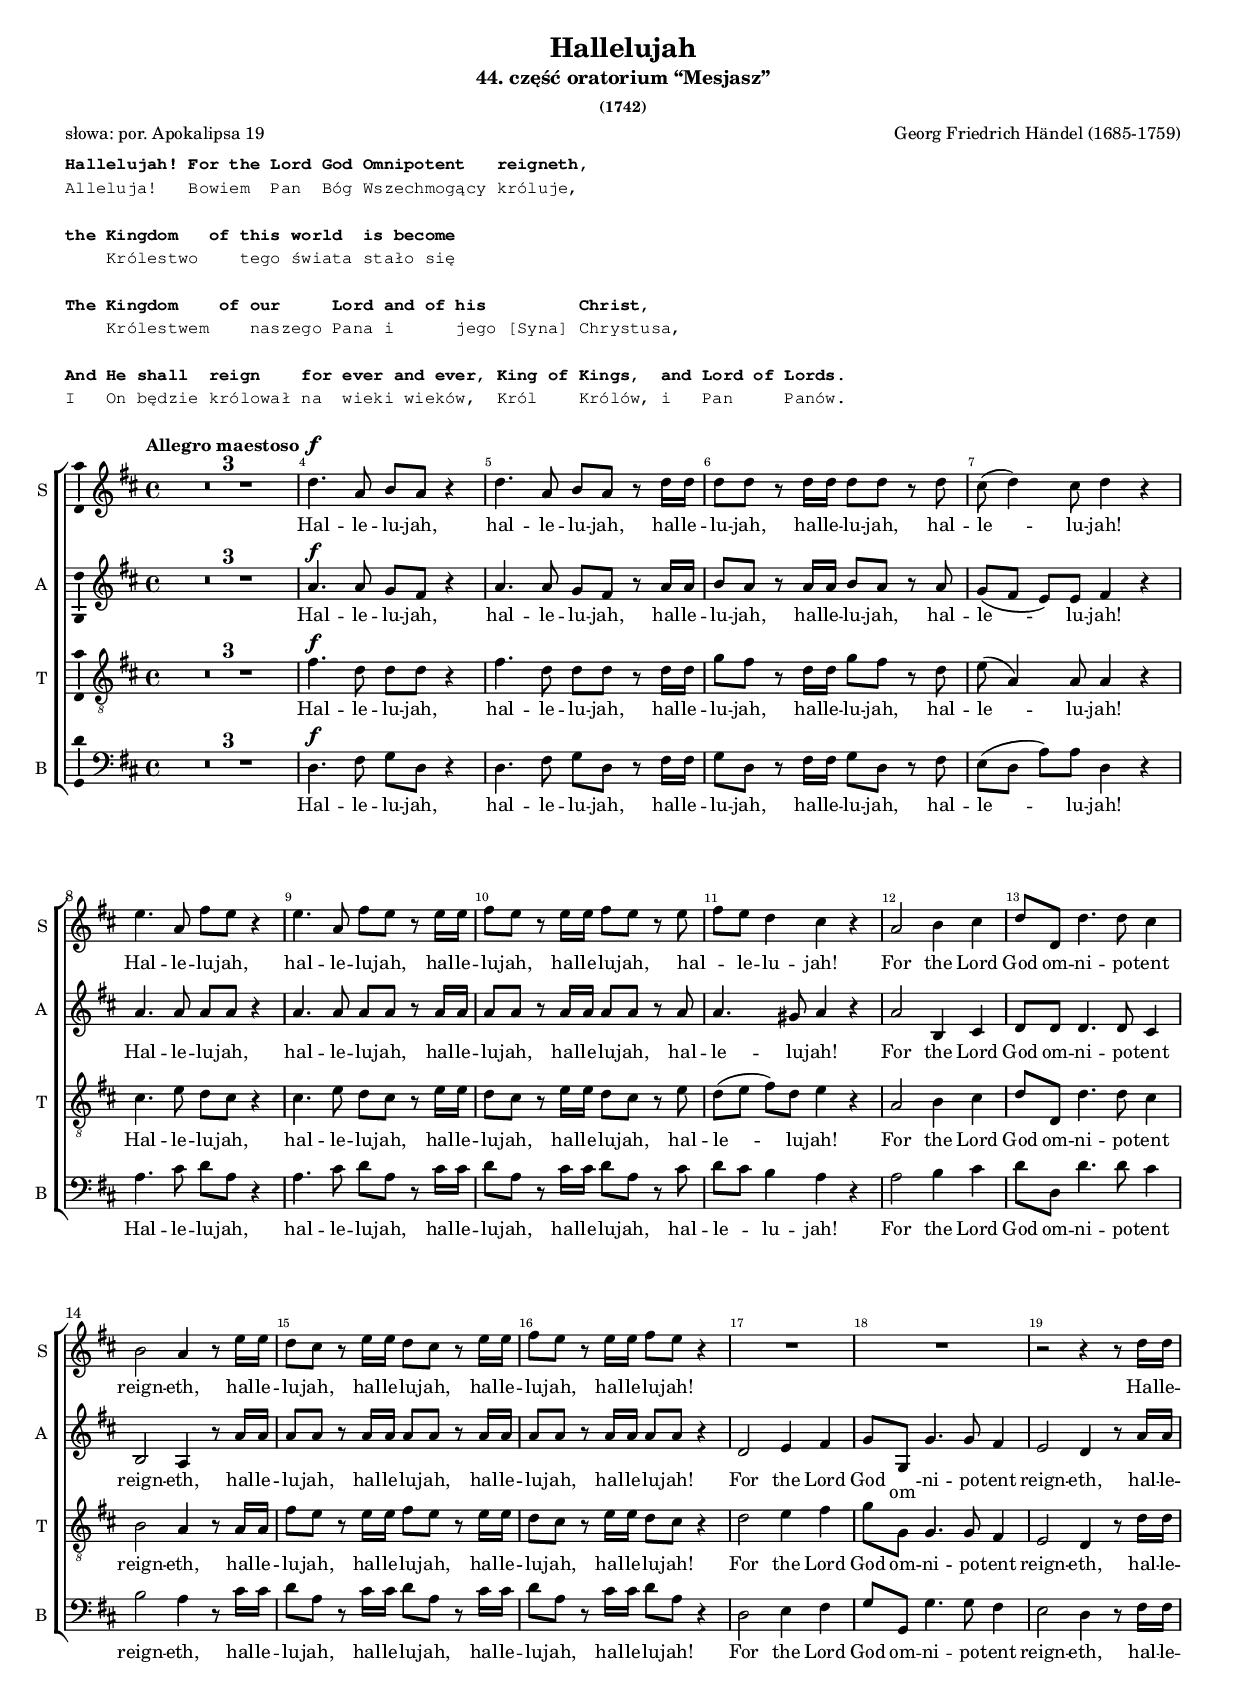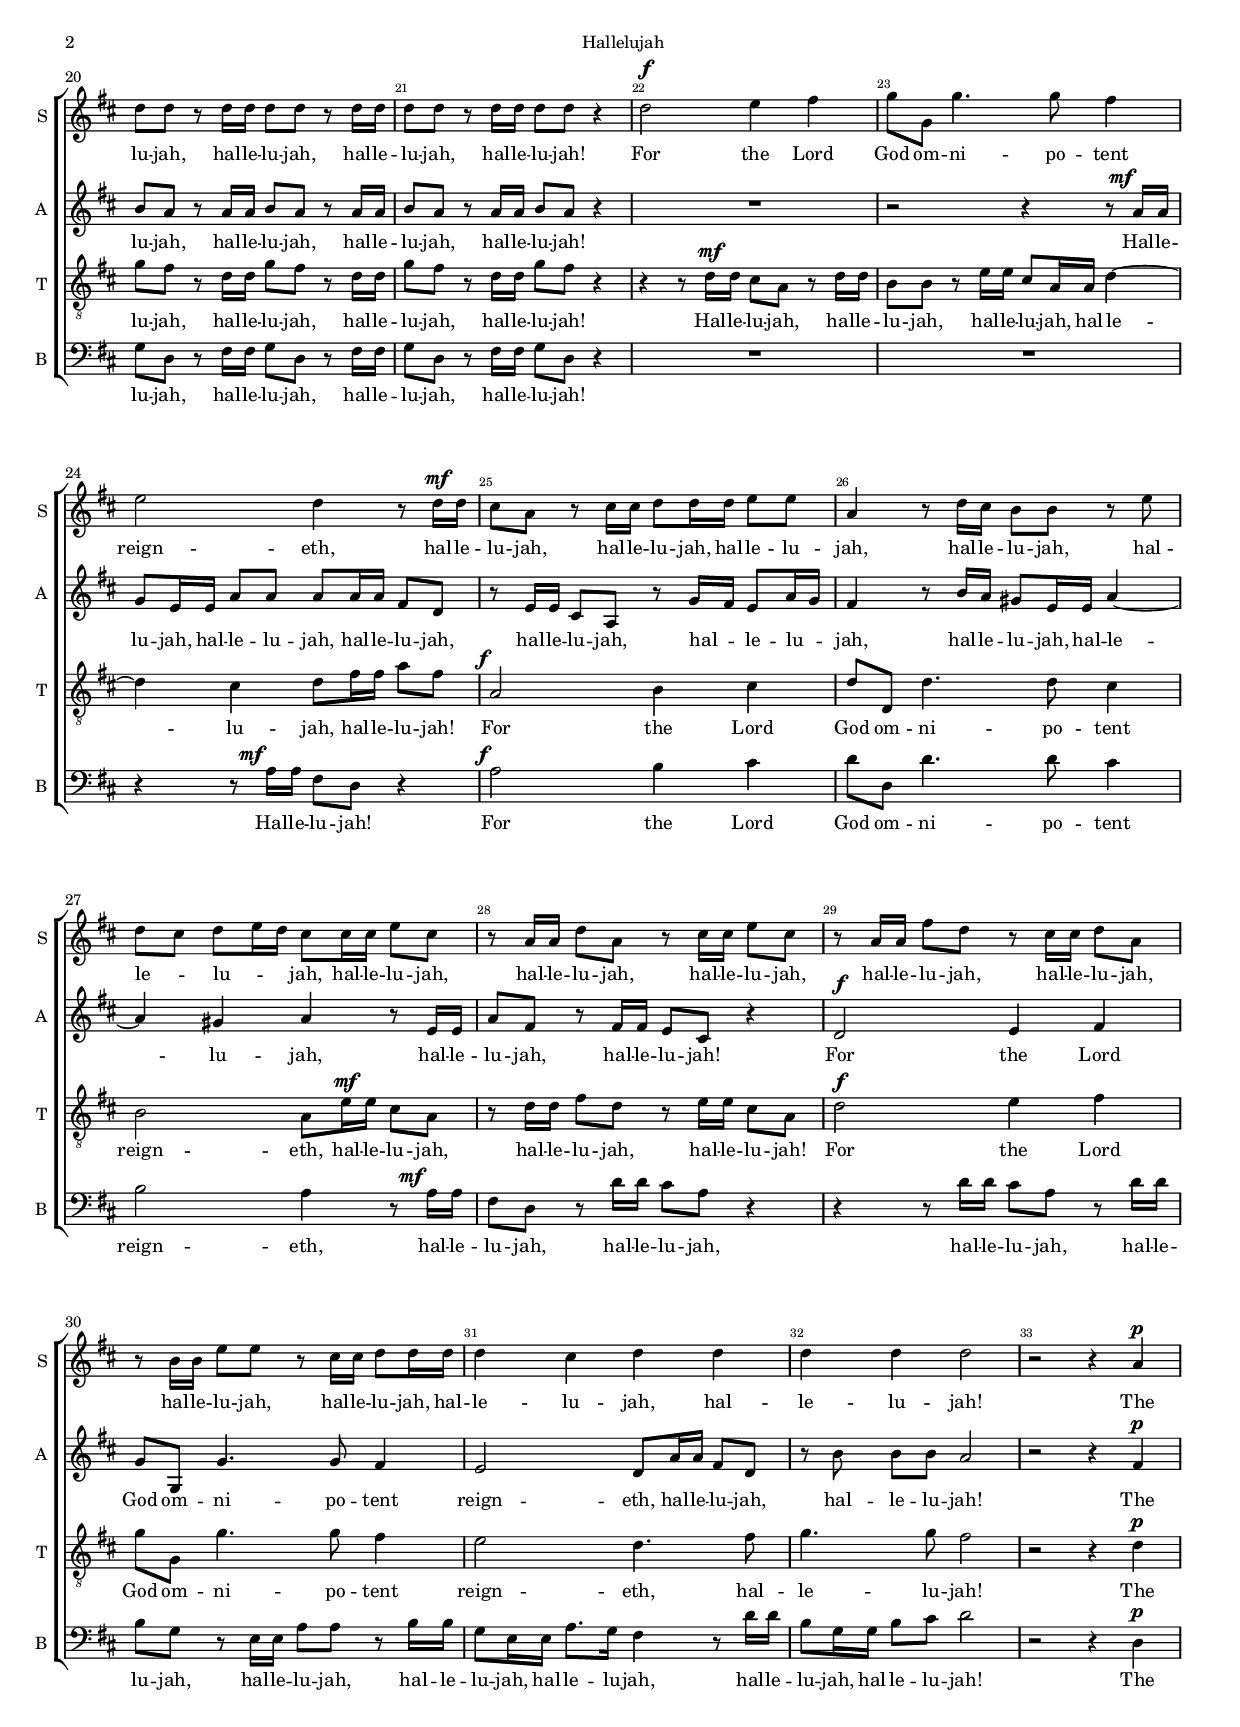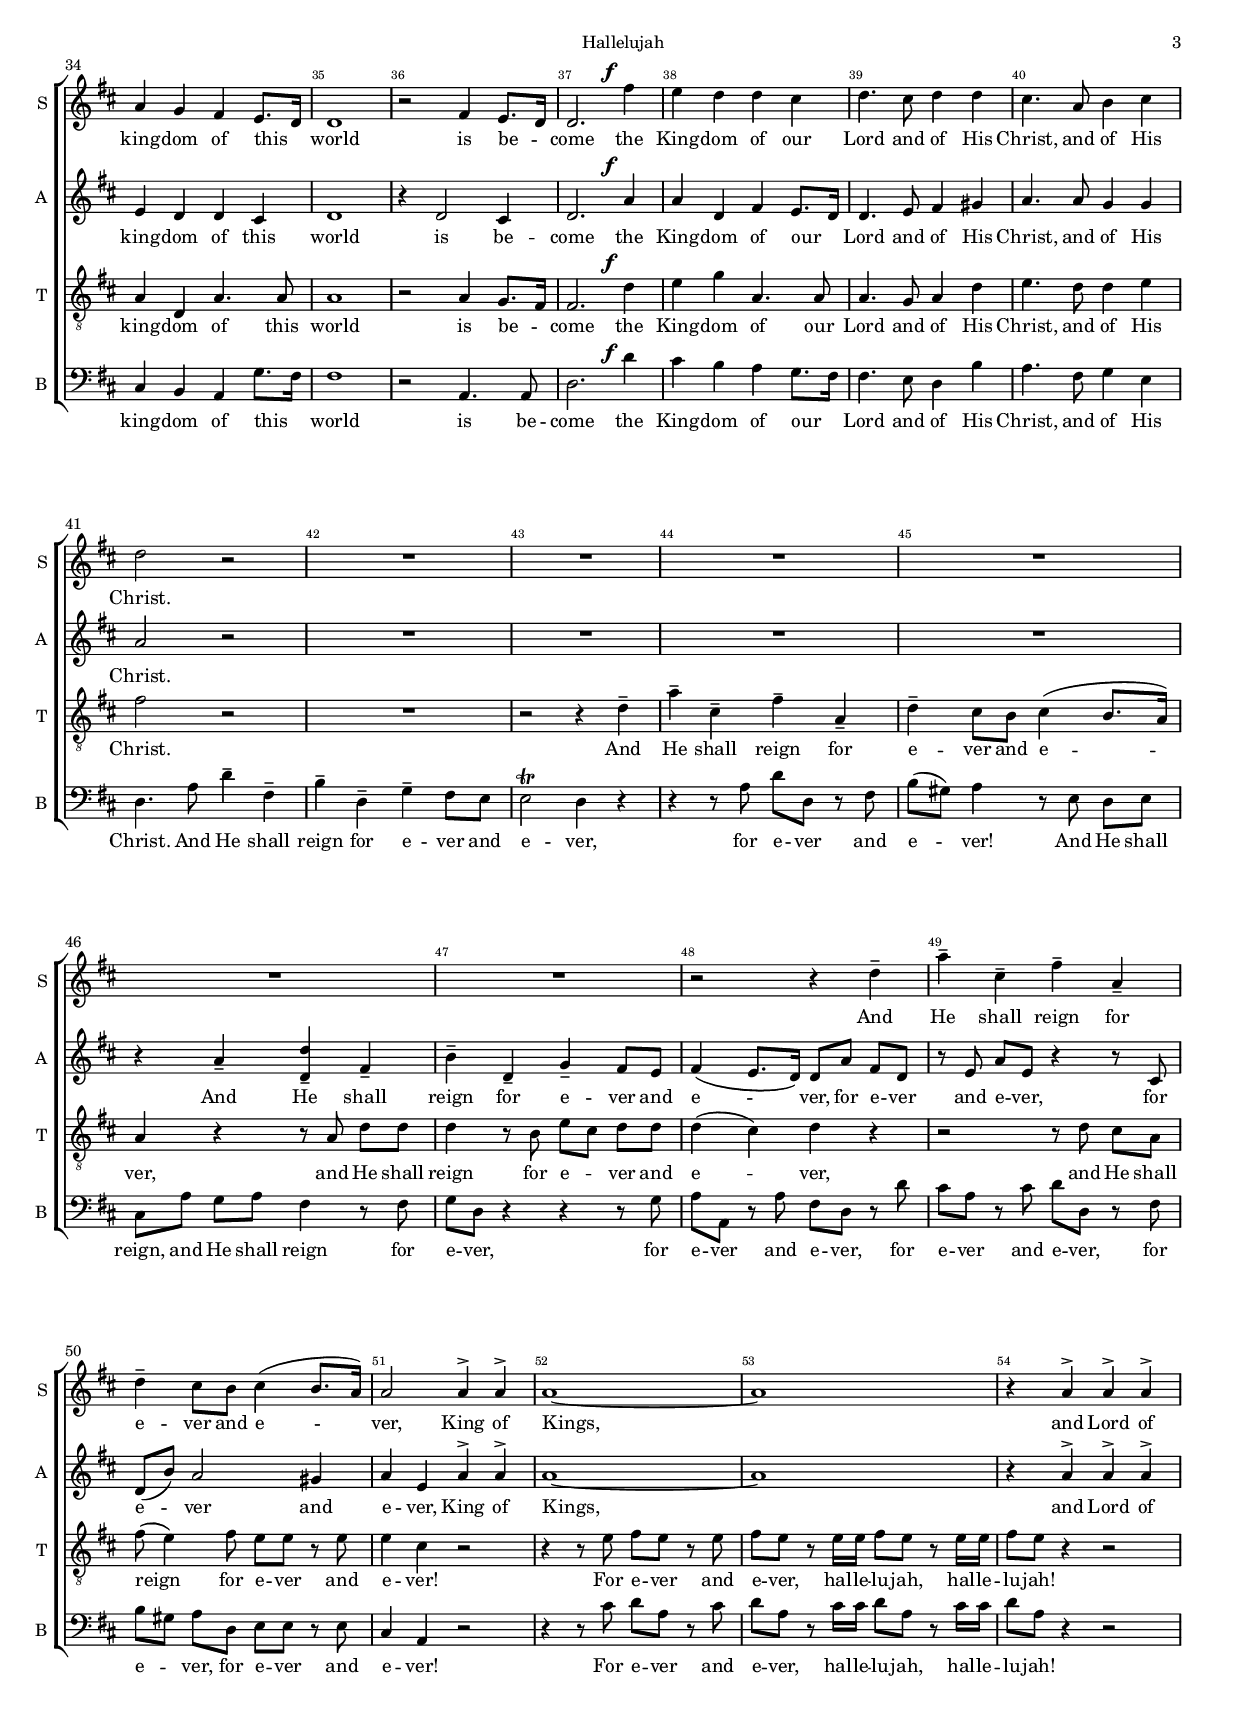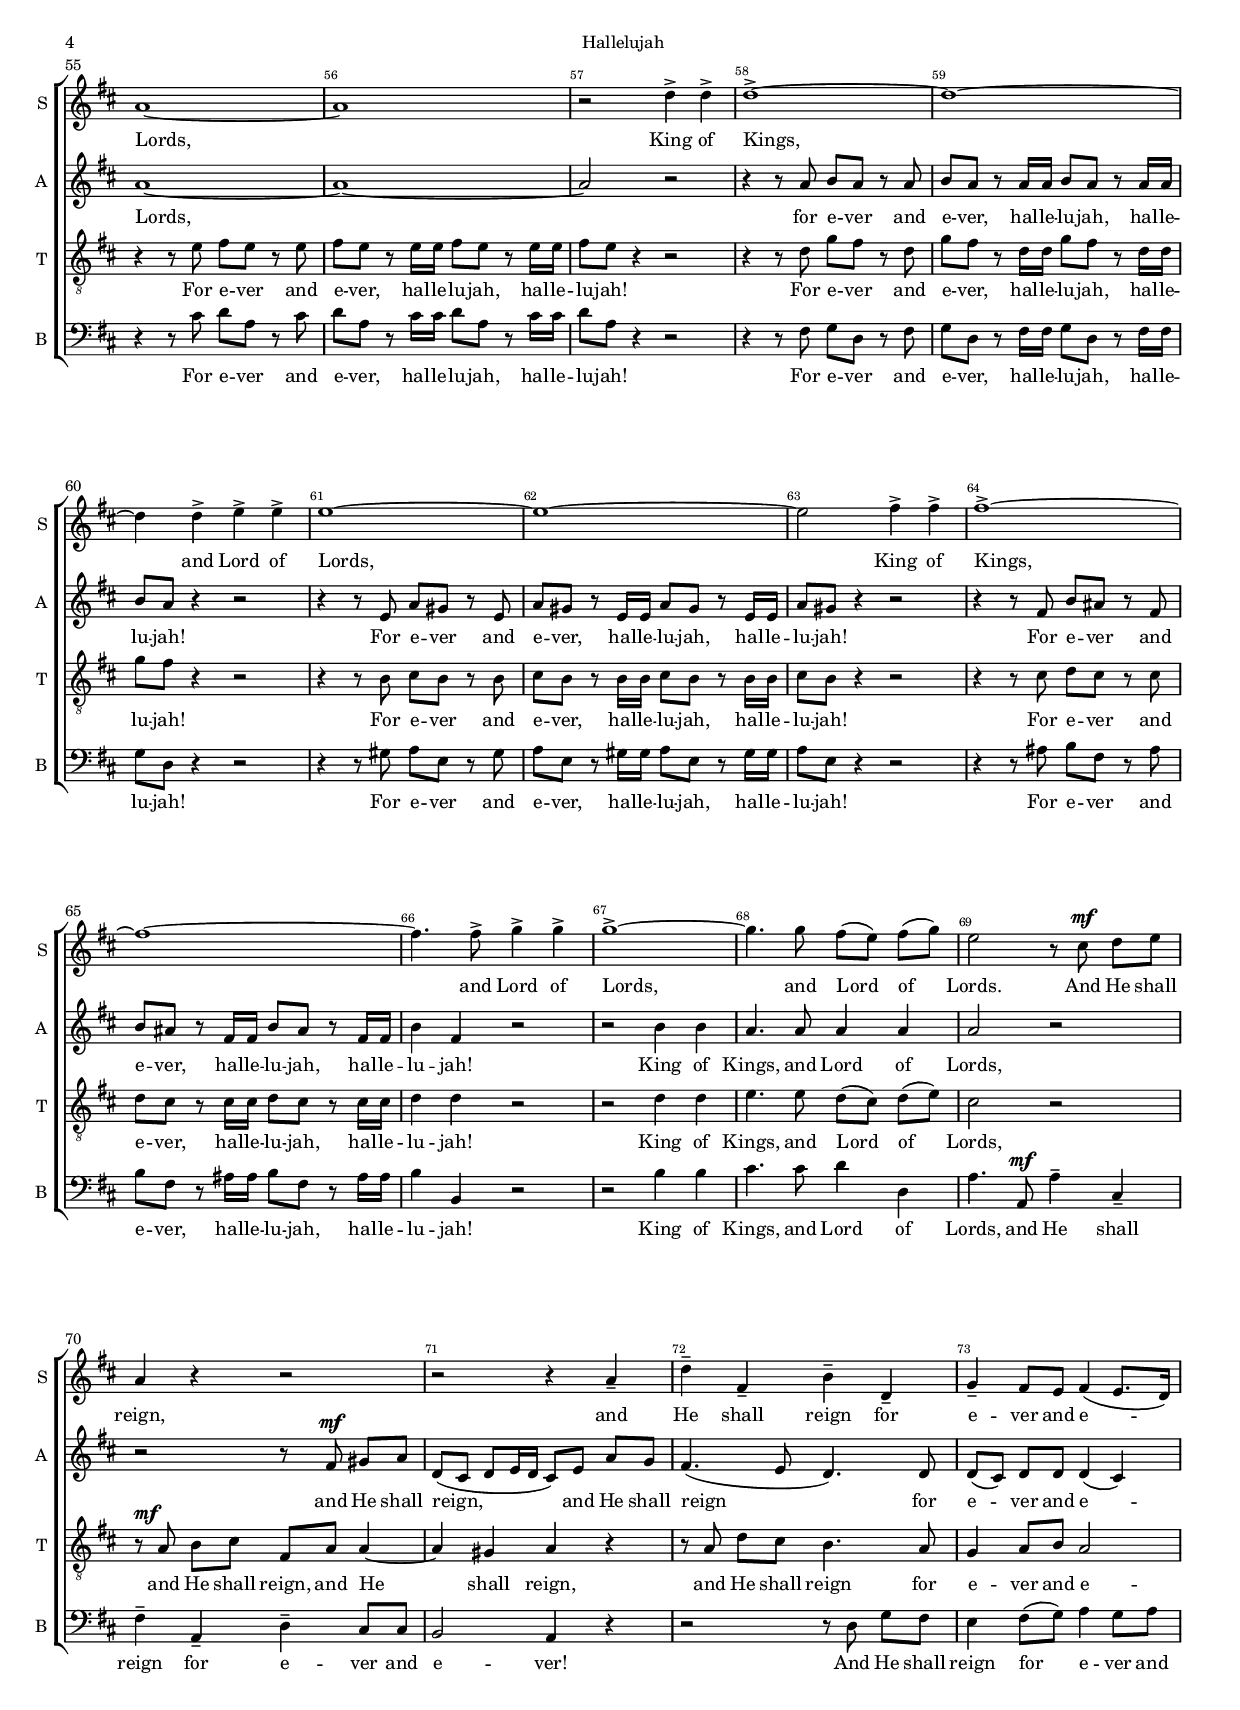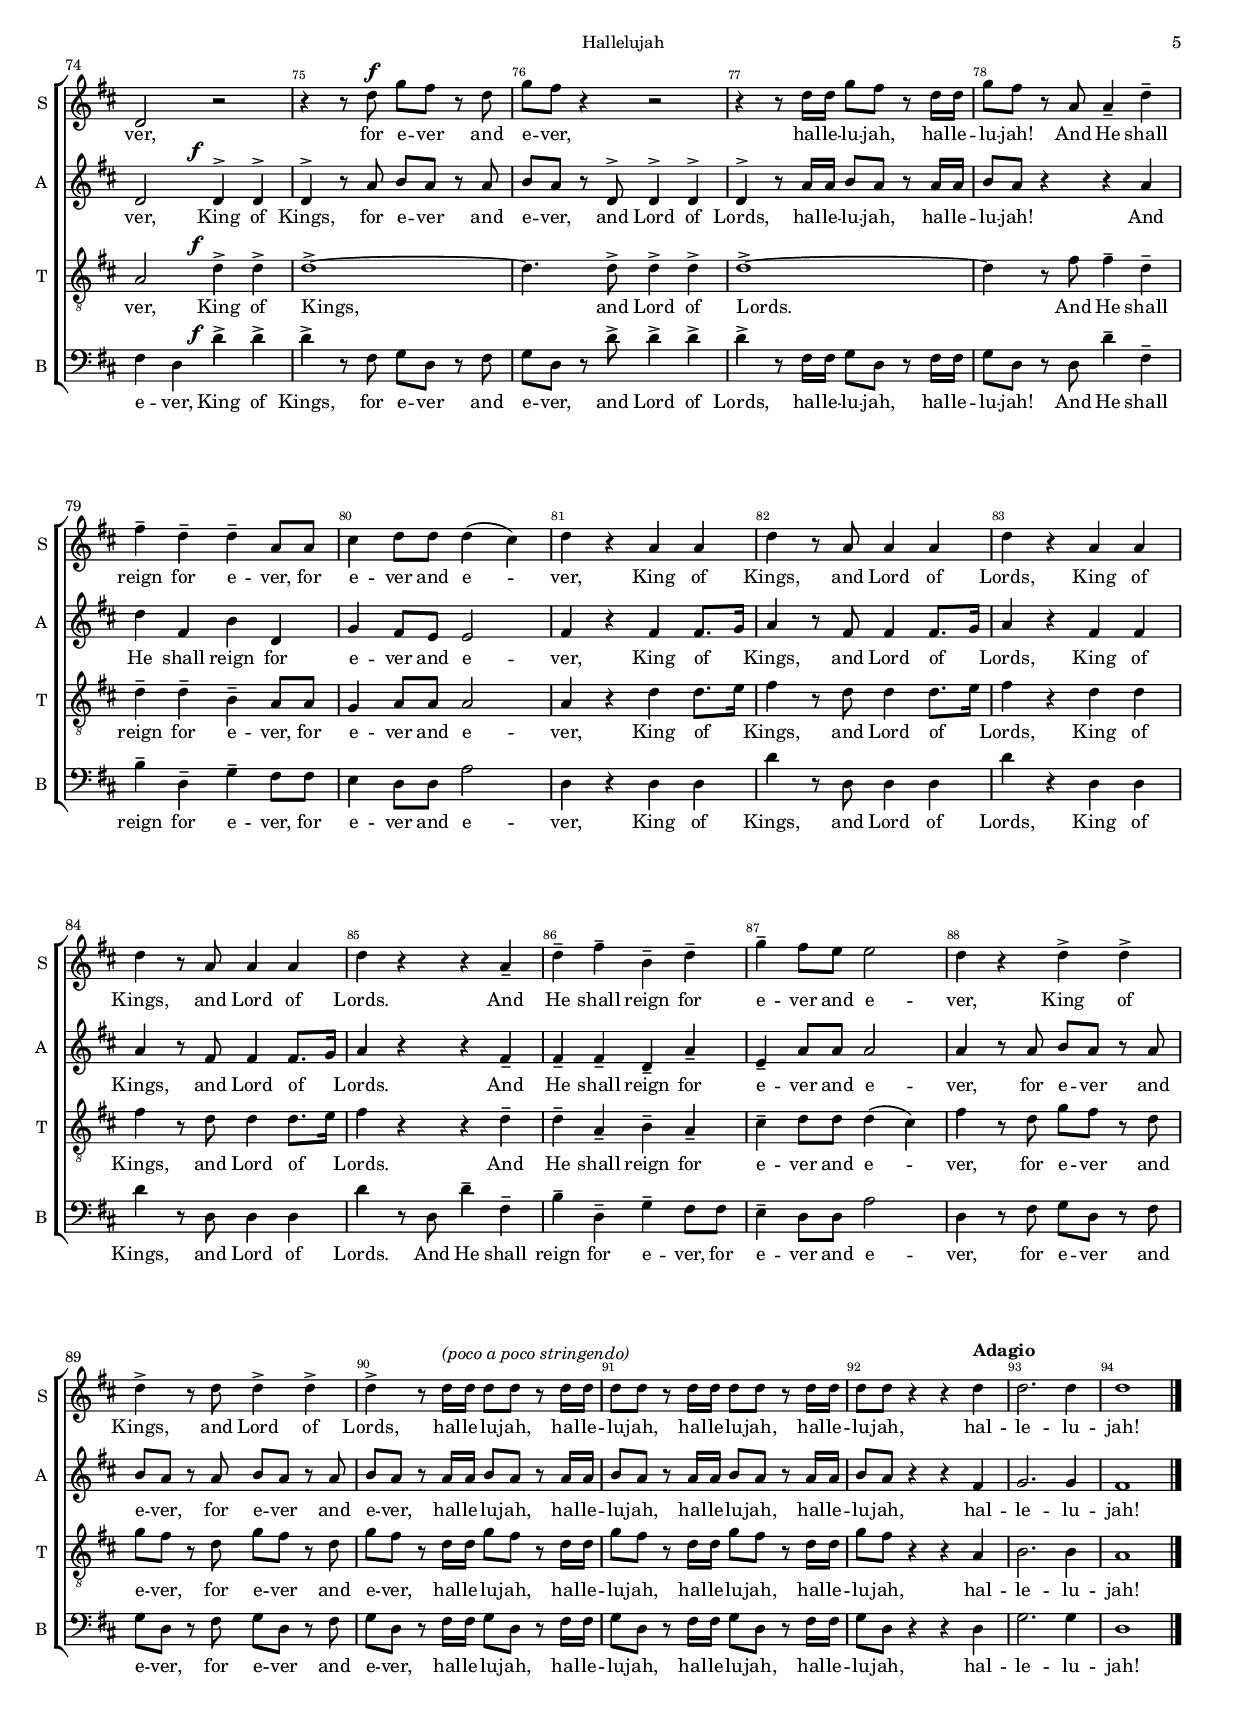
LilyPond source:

%{
  proper hyphenation of ever = ?
%}

\version "2.17.3"
#(set-global-staff-size 15)

\paper {
  %system-count = #19
  %page-count = #5
  %ragged-last-bottom = ##f
  top-markup-spacing #'basic-distance = #3
  markup-system-spacing #'basic-distance = #40
  top-system-spacing #'basic-distance = #6
  last-bottom-spacing #'basic-distance = #6
  top-margin = 6 \mm
  bottom-margin = 6 \mm
  left-margin = 11 \mm

  oddHeaderMarkup = \markup \fill-line {
    " "
    \on-the-fly #not-first-page \fromproperty #'header:title
    \on-the-fly #print-page-number-check-first
    \fromproperty #'page:page-number-string
  }
  evenHeaderMarkup = \markup \fill-line {
    \on-the-fly #print-page-number-check-first
    \fromproperty #'page:page-number-string
    \on-the-fly #not-first-page \fromproperty #'header:title
    " "
  }
}

\header	{
  title = "Hallelujah"
  subtitle = "44. część oratorium “Mesjasz”"
  subsubtitle = "(1742)"
  poet = "słowa: por. Apokalipsa 19"
  composer = "Georg Friedrich Händel (1685-1759)"

}

%--------------------------------CONTENT--------------------------------

translation = \markup {
  \typewriter {
    \column {
      " "
      \bold
      "Hallelujah! For the Lord God Omnipotent   reigneth,"
      "Alleluja!   Bowiem  Pan  Bóg Wszechmogący króluje,"
      " "
      \bold
      "the Kingdom   of this world  is become"
      "    Królestwo    tego świata stało się"
      " "
      \bold
      "The Kingdom    of our     Lord and of his         Christ,"
      "    Królestwem    naszego Pana i      jego [Syna] Chrystusa,"
      " "
      \bold
      "And He shall  reign    for ever and ever, King of Kings,  and Lord of Lords."
      "I   On będzie królował na  wieki wieków,  Król    Królów, i   Pan     Panów."
    }
  }
}

sopranomelody =	\relative c'' {
  \dynamicUp
  \key d \major
  \time 4/4
  \tempo "Allegro maestoso" 4=110
  \set Score.tempoHideNote = ##t
  R1*3
  d4.\f a8 b  a  r4 |
  d4. a8 b  a  r d16  d  |
  d8  d  r d16  d  d8  d  r d |
  cis8 ( d4 ) cis8 d4 r |
  % 8
  e4. a,8 fis'8  e8  r4 |
  e4. a,8 fis'8  e8  r8 e16  e16  |
  fis8  e8  r8 e16  e16  fis8  e8  r8 e8 |
  fis8  e8  d4 cis4 r4 |
  % 12
  a2 b4 cis4 |
  d8  d,8  d'4. d8 cis4 |
  b2 a4 r8 e'16  e16  |
  d8  cis8  r8 e16  e16  d8  cis8  r8 e16  e16  |
  fis8  e8  r8 e16  e16  fis8  e8  r4 |
  % 17
  R1 | R1 | r2 r4 r8 d16  d16  |
  d8  d8  r8 d16  d16  d8  d8  r8 d16  d16  |
  d8  d8  r8 d16  d16  d8  d8  r4 |
  % 22
  d2 \f e4 fis4 |
  g8  g,8  g'4. g8 fis4 |
  e2 d4 r8 d16\mf d16  |
  cis8  a8  r8 cis16  cis16  d8 d16  d16  e8  e8  |
  a,4 r8 d16  cis16  b8  b8  r8 e8 |
  % 27
  d8 [ cis8 ] d8 [ e16 d16 ] cis8 cis16  cis16  e8  cis8  |
  r8 a16  a16  d8  a8  r8 cis16  cis16  e8  cis8  |
  r8 a16  a16  fis'8  d8  r8 cis16  cis16  d8  a8  |
  r8 b16  b16  e8  e8  r8 cis16  cis16  d8 d16  d16  |
  % 31
  d4 cis4 d4 d4 |
  d4 d4 d2 | % \break
  % 33 
  r2 r4 a4 \p |
  a4 g4 fis4 e8.  d16  | d1 |
  r2 fis4 e8.  d16  |
  d2. fis'4-\tweak #'X-offset #-2.5 -\tweak #'Y-offset #-2 \f |
  % 38
  e4 d4 d4 cis4 |
  d4. cis8 d4 d4 | % \break
  cis4. a8 b4 cis4 |
  d2 r2 |  R1*4 |
  %\break | 
  R1*2 |
  % 48
  r2 r4 d4-- |
  a'4-- cis,4-- fis4-- a,4-- |
  d4-- cis8  b8  cis4 ( b8.  a16 )  |
  % 51
  a2 a4^> a4^> | a1 ~ | a1 |
  r4 a4^> a4^> a4^> | a1 ~ | a1 |
  % 57
  r2 d4-> d4-> | d1-> ~ | d1 ~ |
  d4 d4-> e4-> e4-> | e1 ~ | e1 ~ |
  % 63
  e2 fis4-> fis4-> | fis1-> ~ | fis1 ~ |
  fis4. fis8-> g4-> g4-> | g1-> ~ |
  % 68
  g4. g8 fis8 [(  e8 ])  fis8 [(  g8 ])  |
  e2 r8 cis8\mf d8 [ e8 ] |
  a,4 r4 r2 |
  % 71
  r2 r4 a4-- |
  d4-- fis,4-- b4-- d,4-- |
  g4-- fis8  e8  fis4 ( e8.  d16 )  |
  d2 r2 |
  r4 r8 d'8\f g8  fis8  r8 d8 |
  g8  fis8  r4 r2 |
  % 77
  r4 r8 d16  d16  g8  fis8  r8 d16  d16  |
  g8  fis8  r8 a,8 a4-- d4-- |
  fis4-- d4-- d4-- a8  a8  |
  cis4 d8  d8  d4 ( cis4 ) |
  % 81
  d4 r4 a4 a4 |
  d4 r8 a8 a4 a4 |
  d4 r4 a4 a4 |
  d4 r8 a8 a4 a4 |
  d4 r4 r4 a4-- |
  % 86
  d4-- fis4-- b,4-- d4-- |
  g4-- fis8  e8  e2 |
  d4 r4 d4-> d4-> |
  d4-> r8 d8 d4-> d4-> |
  % 90
  d4-> r8 d16 ^\markup{ \italic { (poco a poco stringendo) } }  d16  d8  d8  r8 d16  d16  |
  d8  d8  r8 d16  d16  d8  d8  r8 d16  d16  |
  d8  d8  r4 r4 \tempo Adagio 4=60 d4 |
  d2. d4 | d1
  \bar "|."
}
altomelody = \relative f' {
  \dynamicUp
  \key d \major
  \time 4/4
  \tempo "Allegro maestoso" 4=110
  \set Score.tempoHideNote = ##t
  R1*3
  a4.\f  a8 g8  fis8  r4 |
  a4. a8 g8  fis8  r8 a16  a16  |
  b8  a8  r8 a16  a16  b8  a8  r8 a8 |
  g8 [(  fis8 ] e8 ) e8 fis4 r4 |
  % 8
  a4. a8 a8  a8  r4 |
  a4. a8 a8  a8  r8 a16  a16  |
  a8  a8  r8 a16  a16  a8  a8  r8 a8 |
  a4. gis8 a4 r4 |
  % 12
  a2 b,4 cis4 |
  d8  d8  d4. d8 cis4 |
  b2 a4 r8 a'16  a16  |
  a8  a8  r8 a16  a16  a8  a8  r8 a16  a16  |
  a8  a8  r8 a16  a16  a8  a8  r4 |
  % 17
  d,2 e4 fis4 |
  g8  g,8  g'4. g8 fis4 |
  e2 d4 r8 a'16  a16  |
  b8  a8  r8 a16  a16  b8  a8  r8 a16  a16  |
  b8  a8  r8 a16  a16  b8  a8  r4 |
  % 22
  R1 | r2 r4 r8 a16-\tweak #'X-offset #-3 -\tweak #'Y-offset #-2 \mf a16  |
  g8 e16  e16  a8  a8  a8 a16  a16  fis8  d8  |
  r8 e16  e16  cis8  a8  r8 g'16  fis16  e8 a16  g16  |
  fis4 r8 b16  a16  gis8 e16  e16  a4 ~ |
  a4 gis4 a4 r8 e16  e16  |
  a8  fis8  r8 fis16  fis16  e8  cis8  r4 |
  % 29
  d2 \f e4 fis4 |
  g8  g,8  g'4. g8 fis4 |
  e2 d8 a'16  a16  fis8  d8  |
  r8 b'8 b8 [ b8 ] a2 |
  % 33
  r2 r4 fis4 \p |
  e4 d4 d4 cis4 | d1 |
  r4 d2 cis4 |
  d2. a'4-\tweak #'X-offset #-2.5 -\tweak #'Y-offset #-2 \f |
  % 38
  a4 d,4 fis4 e8.  d16  |
  d4. e8 fis4 gis4 |
  a4. a8 g4 g4 |
  a2 r2 | R1*4 |
  % 46
  r4 a4-- <d, d'>4-- fis4-- |
  b4-- d,4-- g4-- fis8  e8  |
  fis4 ( e8.  d16 )  d8 [ a'8 ] fis8 [ d8 ] |
  r8 e8 a8 [ e8 ] r4 r8 cis8 |
  d8 (  b'8 )  a2 gis4 |
  % 51
  a4 e4 a4^> a4^> | a1 ~ | a1 |
  r4 a4^> a4^> a4^> | a1 ~ | a1 ~ | a2 r2 |
  % 58
  r4 r8 a8 b8  a8  r8 a8 |
  b8  a8  r8 a16  a16  b8  a8  r8 a16  a16  |
  b8  a8  r4 r2 |
  % 61
  r4 r8 e8 a8  gis8  r8 e8 |
  a8  gis8  r8 e16  e16  a8  gis8  r8 e16  e16  |
  a8  gis8  r4 r2 |
  % 64
  r4 r8 fis8 b8  ais8  r8 fis8 |
  b8  ais8  r8 fis16  fis16  b8  ais8  r8 fis16  fis16  |
  b4 fis4 r2 |
  % 67
  r2 b4 b4 |
  a4. a8 a4 a4 |
  a2 r2 |
  % 70
  r2 r8 fis8 \mf gis8 [ a8 ] |
  d,8 ( [ cis8 ] d8 [ e16 d16 ] cis8 )[ e8 ] a8  g8  |
  fis4. ( e8 d4. ) d8 |
  d8 ( [ cis8 ) ] d8 [ d8 ] d4 ( cis4 ) |
  % 74
  d2 d4 ^> -\tweak #'X-offset #-3 \f d4^> |
  d4^> r8 a'8 b8  a8  r8 a8 |
  b8  a8  r8 d,8^> d4^> d4^> |
  d4^> r8 a'16  a16  b8  a8  r8 a16  a16  |
  b8  a8  r4 r4 a4 |
  % 79
  d4 fis,4 b4 d,4 |
  g4 fis8  e8  e2 |
  fis4 r4 fis4 fis8.  g16  |
  a4 r8 fis8 fis4 fis8.  g16  |
  a4 r4 fis4 fis4 |
  a4 r8 fis8 fis4 fis8.  g16  |
  a4 r4 r4 fis4-- |
  % 86
  fis4-- fis4-- d4-- a'4-- |
  e4-- a8  a8  a2 |
  a4 r8 a8 b8  a8  r8 a8 |
  b8  a8  r8 a8 b8  a8  r8 a8 |
  % 90
  b8  a8  r8 a16  a16  b8  a8  r8 a16  a16  |
  b8  a8  r8 a16  a16  b8  a8  r8 a16  a16  |
  b8  a8  r4 r4 fis4 |
  g2. g4 | fis1
  \bar "|."
}
tenormelody = \relative c' {
  \dynamicUp
  \key d \major
  \time 4/4
  \tempo "Allegro maestoso" 4=110
  \set Score.tempoHideNote = ##t
  R1*3
  fis4.\f d8 d8  d8  r4 |
  fis4. d8 d8  d8  r8 d16  d16  |
  g8  fis8  r8 d16  d16  g8  fis8  r8 d8 |
  e8 ( a,4 ) a8 a4 r4 |
  % 8
  cis4. e8 d8  cis8  r4 |
  cis4. e8 d8  cis8  r8 e16  e16  |
  d8  cis8  r8 e16  e16  d8  cis8  r8 e8 |
  d8 ( [ e8 ] fis8 ) d8 e4 r4 |
  % 12
  a,2 b4 cis4 |
  d8  d,8  d'4. d8 cis4 |
  b2 a4 r8 a16  a16  |
  fis'8  e8  r8 e16  e16  fis8  e8  r8 e16  e16  |
  d8  cis8  r8 e16  e16  d8  cis8  r4 |
  % 17
  d2 e4 fis4 |
  g8  g,8  g4. g8 fis4 |
  e2 d4 r8 d'16  d16  |
  g8  fis8  r8 d16  d16  g8  fis8  r8 d16  d16  |
  g8  fis8  r8 d16  d16  g8  fis8  r4 |
  % 22
  r4 r8 d16 \mf d16  cis8  a8  r8 d16  d16  |
  b8  b8  r8 e16  e16  cis8 a16  a16  d4 ~ |
  d4 cis4 d8 fis16  fis16  a8  fis8  |
  % 25
  a,2-\tweak #'X-offset #-1.6 -\tweak #'Y-offset #-2 \f b4 cis4 |
  d8  d,8  d'4. d8 cis4 |
  b2 a8  e'16 \mf e16  cis8  a8  |
  r8 d16  d16  fis8  d8  r8 e16  e16  cis8  a8  |
  % 29
  d2 \f e4 fis4 |
  g8  g,8  g'4. g8 fis4 |
  e2 d4. fis8 |
  g4. g8 fis2 |
  % 33
  r2 r4 d4 \p |
  a4 d,4 a'4. a8 |
  a1 | % 36
  r2 a4 g8.  fis16  |
  fis2. d'4 -\tweak #'X-offset #-2.5 \f |
  % 38
  e4 g4 a,4. a8 |
  a4. g8 a4 d4 |
  e4. d8 d4 e4 |
  fis2 r2 | R1 |
  % 43
  r2 r4 d4-- |
  a'4-- cis,4-- fis4-- a,4-- |
  d4-- cis8  b8  cis4 ( b8.  a16 )  |
  % 46
  a4 r4 r8 a8 d8 [ d8 ] |
  d4 r8 b8 e8 [ cis8 ] d8 [ d8 ] |
  d4 ( cis4 ) d4 r4 |
  % 49
  r2 r8 d8 cis8 [ a8 ] |
  fis'8 ( e4 ) fis8 e8  e8  r8 e8 |
  e4 cis4 r2 |
  % 52
  r4 r8 e8 fis8  e8  r8 e8 |
  fis8  e8  r8 e16  e16  fis8  e8  r8 e16  e16  |
  fis8  e8  r4 r2 |
  % 55
  r4 r8 e8 fis8  e8  r8 e8 |
  fis8  e8  r8 e16  e16  fis8  e8  r8 e16  e16  |
  fis8  e8  r4 r2 |
  % 58
  r4 r8 d8 g8  fis8  r8 d8 |
  g8  fis8  r8 d16  d16  g8  fis8  r8 d16  d16  |
  g8  fis8  r4 r2 |
  % 61
  r4 r8 b,8 cis8  b8  r8 b8 |
  cis8  b8  r8 b16  b16  cis8  b8  r8 b16  b16  |
  cis8  b8  r4 r2 |
  % 64
  r4 r8 cis8 d8  cis8  r8 cis8 |
  d8  cis8  r8 cis16  cis16  d8  cis8  r8 cis16  cis16  |
  d4 d4 r2 |
  % 67
  r2 d4 d4 |
  e4. e8 d8 ( [ cis8 ) ] d8 ( [ e8 ) ] |
  cis2 r2 |
  % 70
  r8 a8-\tweak #'X-offset #-3 -\tweak #'Y-offset #-2 \mf b8 [ cis8 ] fis,8  a8  a4 ~ |
  a4 gis4 a4 r4 |
  r8 a8 d8 [ cis8 ] b4. a8 |
  g4 a8  b8  a2 |
  % 74
  a2 d4-> -\tweak #'X-offset #-3 -\tweak #'Y-offset #-2 \f d4-> | d1-> ~ |
  d4. d8-> d4-> d4-> | d1-> ~ |
  % 78
  d4 r8 fis8 fis4-- d4-- |
  d4-- d4-- b4-- a8  a8  |
  g4 a8  a8  a2 |
  a4 r4 d4 d8.  e16  |
  % 82
  fis4 r8 d8 d4 d8.  e16  |
  fis4 r4 d4 d4 |
  fis4 r8 d8 d4 d8.  e16  |
  fis4 r4 r4 d4-- |
  % 86
  d4-- a4-- b4-- a4-- |
  cis4-- d8  d8  d4 ( cis4 ) |
  fis4 r8 d8 g8  fis8  r8 d8 |
  g8  fis8  r8 d8 g8  fis8  r8 d8 |
  % 90
  g8  fis8  r8 d16  d16  g8  fis8  r8 d16  d16  |
  g8  fis8  r8 d16  d16  g8  fis8  r8 d16  d16  |
  g8  fis8  r4 r4 a,4 |
  b2. b4 | a1
  \bar "|."
}
bassmelody = \relative f {
  \dynamicUp
  \key d \major
  \time 4/4
  \tempo "Allegro maestoso" 4=110
  \set Score.tempoHideNote = ##t
  R1*3
  d4. \f fis8 g8  d8  r4 | % 5
  d4. fis8 g8  d8  r8 fis16  fis16  | % 6
  g8  d8  r8 fis16  fis16  g8  d8  r8 fis8 | % 7
  e8 ( [ d8 ] a'8 ) a8 d,4 r4 |
  % 8
  a'4. cis8 d8  a8  r4 | % 9
  a4. cis8 d8  a8  r8 cis16  cis16  |
  d8  a8  r8 cis16  cis16  d8  a8  r8 cis8 | % 11
  d8  cis8  b4 a4 r4 |
  % 12
  a2 b4 cis4 | % 13
  d8  d,8  d'4. d8 cis4 | % 14
  b2 a4 r8 cis16  cis16  | % 15
  d8  a8  r8 cis16  cis16  d8  a8  r8 cis16  cis16  | % 16
  d8  a8  r8 cis16  cis16  d8  a8  r4 |
  % 17
  d,2 e4 fis4 | % 18
  g8  g,8  g'4. g8 fis4 | % 19
  e2 d4 r8 fis16  fis16  |
  g8  d8  r8 fis16  fis16  g8  d8  r8 fis16  fis16  | % 21
  g8  d8  r8 fis16  fis16  g8  d8  r4 | R1 | R1 |
  % 24
  r4 r8 a'16-\tweak #'X-offset #-3.4 -\tweak #'Y-offset #-2 \mf a16  fis8  d8  r4 | % 25
  a'2-\tweak #'X-offset #-1.6 -\tweak #'Y-offset #-2 \f b4 cis4 | % 26
  d8  d,8  d'4. d8 cis4 | % 27
  b2 a4 r8 a16-\tweak #'X-offset #-3.4 -\tweak #'Y-offset #-2 \mf  a16  | % 28
  fis8  d8  r8 d'16  d16  cis8  a8  r4 |
  % 29
  r4 r8 d16  d16  cis8  a8  r8 d16  d16  |
  b8  g8  r8 e16  e16  a8  a8  r8 b16  b16  | % 31
  g8 e16  e16  a8.  g16  fis4 r8 d'16  d16  | % 32
  b8 g16  g16  b8  cis8  d2 |
  % 33
  r2 r4 d,4 \p | % 34
  cis4 b4 a4 g'8.  fis16  | % 35
  fis1 | % 36
  r2 a,4. a8 | % 37
  d2. d'4-\tweak #'X-offset #-2.5 -\tweak #'Y-offset #-2 \f |
  % 38
  cis4 b4 a4 g8.  fis16  | % 39
  fis4. e8 d4 b'4 |
  a4. fis8 g4 e4 |
  % 41
  d4. a'8 d4-- fis,4-- | % 42
  b4-- d,4-- g4-- fis8  e8  | % 43
  e2-\trill d4 r4 |
  % 44
  r4 r8 a'8 d8  d,8  r8 fis8 | % 45
  b8 (  gis8 )  a4 r8 e8 d8 [ e8 ] | % 46
  cis8 [ a'8 ] g8 [ a8 ] fis4 r8 fis8 | % 47
  g8  d8  r4 r4 r8 g8 |
  % 48
  a8  a,8  r8 a'8 fis8  d8  r8 d'8 | % 49
  cis8  a8  r8 cis8 d8  d,8  r8 fis8 |
  b8 [ gis8 ] a8 [ d,8 ] e8  e8  r8 e8 | % 51
  cis4 a4 r2 |
  % 52
  r4 r8 cis'8 d8  a8  r8 cis8 | % 53
  d8  a8  r8 cis16  cis16  d8  a8  r8 cis16  cis16  | % 54
  d8  a8  r4 r2 |
  % 55
  r4 r8 cis8 d8  a8  r8 cis8 | % 56
  d8  a8  r8 cis16  cis16  d8  a8  r8 cis16  cis16  | % 57
  d8  a8  r4 r2 |
  % 58
  r4 r8 fis8 g8  d8  r8 fis8 | % 59
  g8  d8  r8 fis16  fis16  g8  d8  r8 fis16  fis16  |
  g8  d8  r4 r2 |
  % 61
  r4 r8 gis8 a8  e8  r8 gis8 | % 62
  a8  e8  r8 gis16  gis16  a8  e8  r8 gis16  gis16  | % 63
  a8  e8  r4 r2 |
  % 64
  r4 r8 ais8 b8  fis8  r8 ais8 | % 65
  b8  fis8  r8 ais16  ais16  b8  fis8  r8 ais16  ais16  | % 66
  b4 b,4 r2 |
  % 67
  r2 b'4 b4 | % 68
  cis4. cis8 d4 d,4 | % 69
  a'4. a,8 \mf a'4-- cis,4-- |
  fis4-- a,4-- d4-- cis8  cis8  | % 71
  b2 a4 r4 |
  % 72
  r2 r8 d8 g8 [ fis8 ] | % 73
  e4 fis8 (  g8 )  a4 g8  a8  | % 74
  fis4 d4 d'4-> -\tweak #'X-offset #-3 -\tweak #'Y-offset #-2 \f d4-> | % 75
  d4-> r8 fis,8 g8  d8  r8 fis8 | % 76
  g8  d8  r8 d'8-> d4-> d4-> | % 77
  d4-> r8 fis,16  fis16  g8  d8  r8 fis16  fis16  |
  % 78
  g8  d8  r8 d8 d'4-- fis,4-- | % 79
  b4-- d,4-- g4-- fis8  fis8  |
  e4 d8  d8  a'2 | % 81
  d,4 r4 d4 d4 | % 82
  d'4 r8 d,8 d4 d4 | % 83
  d'4 r4 d,4 d4 | % 84
  d'4 r8 d,8 d4 d4 |
  % 85
  d'4 r8 d,8 d'4-- fis,4-- | % 86
  b4-- d,4-- g4-- fis8  fis8  | % 87
  e4-- d8  d8  a'2 | % 88
  d,4 r8 fis8 g8  d8  r8 fis8 | % 89
  g8  d8  r8 fis8 g8  d8  r8 fis8 |
  % 90
  g8  d8  r8 fis16  fis16  g8  d8  r8 fis16  fis16  | % 91
  g8  d8  r8 fis16  fis16  g8  d8  r8 fis16  fis16  | % 92
  g8  d8  r4 r4 d4 | % 93
  g2. g4 | % 94
  d1
  \bar "|."
}
%--------------------------------LYRICS--------------------------------
sopranotext =  \lyricmode {
  Hal -- le -- lu -- jah, hal -- le -- lu -- jah,
  hal -- le -- lu -- jah, hal -- le -- lu -- jah, hal -- le -- lu -- jah!
  Hal -- le -- lu -- jah, hal -- le -- lu -- jah,
  hal -- le -- lu -- jah, hal -- le -- lu -- jah, hal -- _ le -- lu -- jah!
  For the Lord God om -- ni -- po -- tent reign -- eth,
  hal -- le -- lu -- jah, hal -- le -- lu -- jah, hal -- le -- lu -- jah, hal -- le -- lu -- jah!
  Hal -- le -- lu -- jah, hal -- le -- lu -- jah, hal -- le -- lu -- jah, hal -- le -- lu -- jah!
  For the Lord God om -- ni -- po -- tent reign -- eth,
  hal -- le -- lu -- jah, hal -- le -- lu -- jah, hal -- le -- lu -- jah, hal -- le -- lu -- jah,
  hal -- le -- _ lu -- _ _ jah, hal -- le -- lu -- jah, hal -- le -- lu -- jah, hal -- le -- lu -- jah,
  hal -- le -- lu -- jah, hal -- le -- lu -- jah, hal -- le -- lu -- jah, hal -- le -- lu -- jah,
  hal -- le -- lu -- jah, hal -- le -- lu -- jah!
  The king -- dom of this _ world is be -- _ come
  the King -- dom of our Lord and of His Christ, and of His Christ.
  And He shall reign for e -- ver and e -- ver,
  King of Kings, and Lord of Lords,
  King of Kings, and Lord of Lords,
  King of Kings, and Lord of Lords, and Lord of Lords.
  And He shall reign,
  and He shall reign for e -- ver and e -- ver,
  for e -- ver and e -- ver, hal -- le -- lu -- jah, hal -- le -- lu -- jah!
  And He shall reign for e -- ver, for e -- ver and e -- ver,
  King of Kings, and Lord of Lords,
  King of Kings, and Lord of Lords.
  And He shall reign for e -- ver and e -- ver,
  King of Kings, and Lord of Lords,
  hal -- le -- lu -- jah, hal -- le -- lu -- jah, hal -- le -- lu -- jah, hal -- le -- lu -- jah,
  hal -- le -- lu -- jah!
}
altotext =  \lyricmode {
  Hal -- le -- lu -- jah, hal -- le -- lu -- jah,
  hal -- le -- lu -- jah, hal -- le -- lu -- jah, hal -- le -- lu -- jah!
  Hal -- le -- lu -- jah, hal -- le -- lu -- jah,
  hal -- le -- lu -- jah, hal -- le -- lu -- jah, hal -- le -- lu -- jah!
  For the Lord God om -- ni -- po -- tent reign -- eth,
  hal -- le -- lu -- jah, hal -- le -- lu -- jah, hal -- le -- lu -- jah, hal -- le -- lu -- jah!
  For the Lord God \once \override LyricText #'Y-offset = #-1.5 om -- ni -- po -- tent reign -- eth,
  hal -- le -- lu -- jah, hal -- le -- lu -- jah, hal -- le -- lu -- jah, hal -- le -- lu -- jah!
  Hal -- le -- lu -- jah, hal -- le -- lu -- jah, hal -- le -- lu -- jah, hal -- le -- lu -- jah,
  hal -- _ le -- lu -- _ jah, hal -- le -- lu -- jah,
  hal -- le -- lu -- jah, hal -- le -- lu -- jah, hal -- le -- lu -- jah!
  For the Lord God om -- ni -- po -- tent reign -- eth,
  hal -- le -- lu -- jah, hal -- le -- lu -- jah!
  The king -- dom of this world is be -- come
  the King -- dom of our _ Lord and of His Christ, and of His Christ.
  And He shall reign for e -- ver and e -- ver,
  for e -- ver and e -- ver, for e -- ver and e -- ver,
  King of Kings, and Lord of Lords,
  for e -- ver and e -- ver, hal -- le -- lu -- jah, hal -- le -- lu -- jah!
  For e -- ver and e -- ver, hal -- le -- lu -- jah, hal -- le -- lu -- jah!
  For e -- ver and e -- ver, hal -- le -- lu -- jah, hal -- le -- lu -- jah!
  King of Kings, and Lord of Lords,
  and He shall reign, and He shall reign for e -- ver and e -- ver,
  King of Kings, for e -- ver and e -- ver,
  and Lord of Lords, hal -- le -- lu -- jah, hal -- le -- lu -- jah!
  And He shall reign for e -- ver and e -- ver,
  King of _ Kings, and Lord of _ Lords,
  King of Kings, and Lord of _ Lords.
  And He shall reign for e -- ver and e -- ver, for e -- ver and e -- ver, for e -- ver and e -- ver,
  hal -- le -- lu -- jah, hal -- le -- lu -- jah, hal -- le -- lu -- jah, hal -- le -- lu -- jah,
  hal -- le -- lu -- jah!

}
tenortext =  \lyricmode {
  Hal -- le -- lu -- jah, hal -- le -- lu -- jah,
  hal -- le -- lu -- jah, hal -- le -- lu -- jah, hal -- le -- lu -- jah!
  Hal -- le -- lu -- jah, hal -- le -- lu -- jah,
  hal -- le -- lu -- jah, hal -- le -- lu -- jah, hal -- le -- lu -- jah!
  For the Lord God om -- ni -- po -- tent reign -- eth,
  hal -- le -- lu -- jah, hal -- le -- lu -- jah, hal -- le -- lu -- jah, hal -- le -- lu -- jah!
  For the Lord God om -- ni -- po -- tent reign -- eth,
  hal -- le -- lu -- jah, hal -- le -- lu -- jah, hal -- le -- lu -- jah, hal -- le -- lu -- jah!
  Hal -- le -- lu -- jah, hal -- le -- lu -- jah,
  hal -- le -- lu -- jah, hal -- le -- lu -- jah, hal -- le -- lu -- jah!
  For the Lord God om -- ni -- po -- tent reign -- eth,
  hal -- le -- lu -- jah, hal -- le -- lu -- jah, hal -- le -- lu -- jah!
  For the Lord God om -- ni -- po -- tent reign -- eth, hal -- le -- lu -- jah!
  The king -- dom of this world is be -- _ come
  the King -- dom of our Lord and of His Christ, and of His Christ.
  And He shall reign for e -- ver and e -- ver,
  and He shall reign for e -- _ ver and e -- ver,
  and He shall reign for e -- ver and e -- ver!
  For e -- ver and e -- ver, hal -- le -- lu -- jah, hal -- le -- lu -- jah!
  For e -- ver and e -- ver, hal -- le -- lu -- jah, hal -- le -- lu -- jah!
  For e -- ver and e -- ver, hal -- le -- lu -- jah, hal -- le -- lu -- jah!
  For e -- ver and e -- ver, hal -- le -- lu -- jah, hal -- le -- lu -- jah!
  For e -- ver and e -- ver, hal -- le -- lu -- jah, hal -- le -- lu -- jah!
  King of Kings, and Lord of Lords,
  and He shall reign, and He shall reign, and He shall reign for e -- ver and e -- ver,
  King of Kings, and Lord of Lords.
  And He shall reign for e -- ver, for e -- ver and e -- ver,
  King of _ Kings, and Lord of _ Lords,
  King of Kings, and Lord of _ Lords.
  And He shall reign for e -- ver and e -- ver, for e -- ver and e -- ver, for e -- ver and e -- ver,
  hal -- le -- lu -- jah, hal -- le -- lu -- jah, hal -- le -- lu -- jah, hal -- le -- lu -- jah,
  hal -- le -- lu -- jah!
}
basstext =  \lyricmode {
  Hal -- le -- lu -- jah, hal -- le -- lu -- jah,
  hal -- le -- lu -- jah, hal -- le -- lu -- jah, hal -- le -- lu -- jah!
  Hal -- le -- lu -- jah, hal -- le -- lu -- jah,
  hal -- le -- lu -- jah, hal -- le -- lu -- jah, hal -- le -- _ lu -- jah!
  For the Lord God om -- ni -- po -- tent reign -- eth,
  hal -- le -- lu -- jah, hal -- le -- lu -- jah, hal -- le -- lu -- jah, hal -- le -- lu -- jah!
  For the Lord God om -- ni -- po -- tent reign -- eth,
  hal -- le -- lu -- jah, hal -- le -- lu -- jah, hal -- le -- lu -- jah, hal -- le -- lu -- jah!
  Hal -- le -- lu -- jah!
  For the Lord God om -- ni -- po -- tent reign -- eth,
  hal -- le -- lu -- jah, hal -- le -- lu -- jah, hal -- le -- lu -- jah, hal -- le -- lu -- jah,
  hal -- le -- lu -- jah, hal -- le -- lu -- jah, hal -- le -- lu -- jah, hal -- le -- lu -- jah,
  hal -- le -- lu -- jah!
  The king -- dom of this _ world is be -- come
  the King -- dom of our _ Lord and of His Christ, and of His Christ.
  And He shall reign for e -- ver and e -- ver, for e -- ver and e -- ver!
  And He shall reign, and He shall reign for e -- ver, for e -- ver and e -- ver,
  for e -- ver and e -- ver, for e -- _ ver, for e -- ver and e -- ver!
  For e -- ver and e -- ver, hal -- le -- lu -- jah, hal -- le -- lu -- jah!
  For e -- ver and e -- ver, hal -- le -- lu -- jah, hal -- le -- lu -- jah!
  For e -- ver and e -- ver, hal -- le -- lu -- jah, hal -- le -- lu -- jah!
  For e -- ver and e -- ver, hal -- le -- lu -- jah, hal -- le -- lu -- jah!
  For e -- ver and e -- ver, hal -- le -- lu -- jah, hal -- le -- lu -- jah!
  King of Kings, and Lord of Lords,
  and He shall reign for e -- ver and e -- ver!
  And He shall reign for e -- ver and e -- ver,
  King of Kings, for e -- ver and e -- ver,
  and Lord of Lords, hal -- le -- lu -- jah, hal -- le -- lu -- jah!
  And He shall reign for e -- ver, for e -- ver and e -- ver,
  King of Kings, and Lord of Lords,
  King of Kings, and Lord of Lords.
  And He shall reign for e -- ver, for e -- ver and e -- ver,
  for e -- ver and e -- ver, for e -- ver and e -- ver,
  hal -- le -- lu -- jah, hal -- le -- lu -- jah, hal -- le -- lu -- jah, hal -- le -- lu -- jah,
  hal -- le -- lu -- jah!
}


%--------------------------------FINAL STRUCTURE--------------------------------

\translation

\score {
  \new ChoirStaff <<
    \new Staff = soprano {
      \clef treble
      \set Staff.instrumentName = "S "
      \set Staff.shortInstrumentName = "S "
      \new Voice = soprano {
        \set Voice.midiInstrument = "clarinet"
        \sopranomelody
      }
    }
    \new Lyrics = sopranolyrics \lyricsto soprano \sopranotext

    \new Staff = alto {
      \clef treble
      \set Staff.instrumentName = "A "
      \set Staff.shortInstrumentName = "A "
      \new Voice = alto {
        \set Voice.midiInstrument = "english horn"
        \altomelody
      }
    }
    \new Lyrics = altolyrics \lyricsto alto \altotext

    \new Staff = tenor {
      \clef "treble_8"
      \set Staff.instrumentName = "T "
      \set Staff.shortInstrumentName = "T "
      \new Voice = tenor {
        \set Voice.midiInstrument = "english horn"
        \tenormelody
      }
    }
    \new Lyrics = tenorlyrics \lyricsto tenor \tenortext

    \new Staff = bass {
      \clef bass
      \set Staff.instrumentName = "B "
      \set Staff.shortInstrumentName = "B "
      \new Voice = bass {
        \set Voice.midiInstrument = "clarinet"
        \bassmelody
      }
    }
    \new Lyrics = basslyrics \lyricsto bass \basstext
  >>
  
  \layout {
    indent = 0\cm
    \compressFullBarRests
    \context {
      \Staff \consists "Ambitus_engraver"
    }
    \context {
      \Score
      \override BarNumber #'break-visibility = #'#(#f #t #t)
      \override BarNumber #'self-alignment-X =
      #(lambda (grob)
         (let ((break-dir (ly:item-break-dir grob)))
           (set! (ly:grob-property grob 'self-alignment-X)
                 (if (= break-dir RIGHT)
                     1
                     0))))

      \override BarNumber #'stencil =
      #(lambda (grob)
         (let ((break-dir (ly:item-break-dir grob)))
           (set! (ly:grob-property grob 'font-size)
                 (if (= break-dir RIGHT)
                     -1
                     -3))
           (ly:text-interface::print grob)))
    }
  }
}
